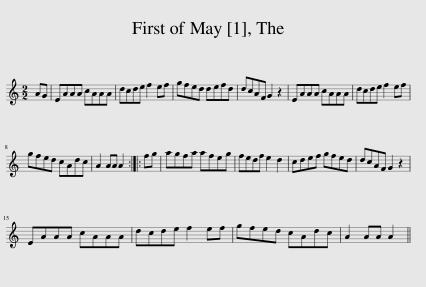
X:1
L:1/8
M:2/2
I:linebreak $
K:C
V:1 treble
V:1
 AG | EAAA cAAA | dcde f2 ef | gfed defd | dcAF G2 z2 | %5
 EAAA cAAA | dcde f2 ef |$ gfed cAdc | A2 AA A2 :: fg | %10
 agfa afeg | fedf e2 d2 | cdef gfed | dcAF G2 z2 |$ EAAA cAAA | %15
 dcde f2 ef | gfed cAdc | A2 AA A2 || %18
